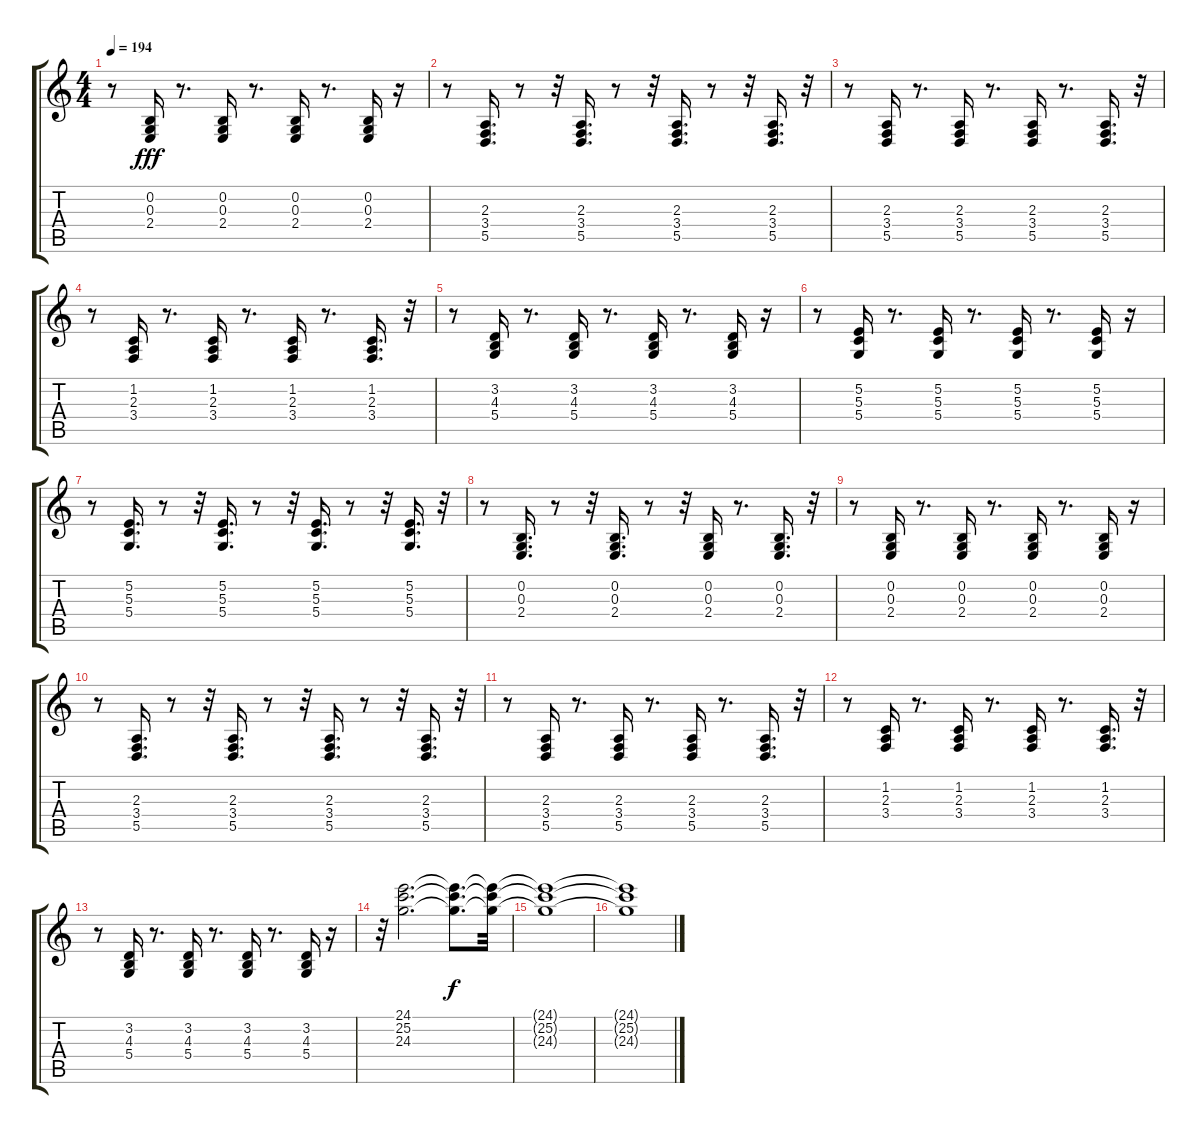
\track "" {instrument percussiveorgan}
\staff {score tabs}
\tuning (E4 B3 G3 D3 A2 E2) {hide}
\ts (4 4)
\tempo 194
\clef g2
\ks c
r.8{dy fff} (0.2 0.3 2.4).16 r.8{d} (0.2 0.3 2.4).16 r.8{d} (0.2 0.3 2.4).16 r.8{d} (0.2 0.3 2.4).16 r.16 |
r.8 (2.3 3.4 5.5).16{d} r.8 r.32 (2.3 3.4 5.5).16{d} r.8 r.32 (2.3 3.4 5.5).16{d} r.8 r.32 (2.3 3.4 5.5).16{d} r.32 |
r.8 (2.3 3.4 5.5).16 r.8{d} (2.3 3.4 5.5).16 r.8{d} (2.3 3.4 5.5).16 r.8{d} (2.3 3.4 5.5).16{d} r.32 |
r.8 (1.2 2.3 3.4).16 r.8{d} (1.2 2.3 3.4).16 r.8{d} (1.2 2.3 3.4).16 r.8{d} (1.2 2.3 3.4).16{d} r.32 |
r.8 (3.2 4.3 5.4).16 r.8{d} (3.2 4.3 5.4).16 r.8{d} (3.2 4.3 5.4).16 r.8{d} (3.2 4.3 5.4).16 r.16 |
r.8 (5.2 5.3 5.4).16 r.8{d} (5.2 5.3 5.4).16 r.8{d} (5.2 5.3 5.4).16 r.8{d} (5.2 5.3 5.4).16 r.16 |
r.8 (5.2 5.3 5.4).16{d} r.8 r.32 (5.2 5.3 5.4).16{d} r.8 r.32 (5.2 5.3 5.4).16{d} r.8 r.32 (5.2 5.3 5.4).16{d} r.32 |
r.8 (0.2 0.3 2.4).16{d} r.8 r.32 (0.2 0.3 2.4).16{d} r.8 r.32 (0.2 0.3 2.4).16 r.8{d} (0.2 0.3 2.4).16{d} r.32 |
r.8 (0.2 0.3 2.4).16 r.8{d} (0.2 0.3 2.4).16 r.8{d} (0.2 0.3 2.4).16 r.8{d} (0.2 0.3 2.4).16 r.16 |
r.8 (2.3 3.4 5.5).16{d} r.8 r.32 (2.3 3.4 5.5).16{d} r.8 r.32 (2.3 3.4 5.5).16{d} r.8 r.32 (2.3 3.4 5.5).16{d} r.32 |
r.8 (2.3 3.4 5.5).16 r.8{d} (2.3 3.4 5.5).16 r.8{d} (2.3 3.4 5.5).16 r.8{d} (2.3 3.4 5.5).16{d} r.32 |
r.8 (1.2 2.3 3.4).16 r.8{d} (1.2 2.3 3.4).16 r.8{d} (1.2 2.3 3.4).16 r.8{d} (1.2 2.3 3.4).16{d} r.32 |
r.8 (3.2 4.3 5.4).16 r.8{d} (3.2 4.3 5.4).16 r.8{d} (3.2 4.3 5.4).16 r.8{d} (3.2 4.3 5.4).16 r.16 |
r.32 (24.1 25.2 24.3).2{d} (24.1{t} 25.2{t} 24.3{t}).8{d dy f} (24.1{t} 25.2{t} 24.3{t}).32 |
(24.1{t} 25.2{t} 24.3{t}).1 |
(24.1{t} 25.2{t} 24.3{t}).1
